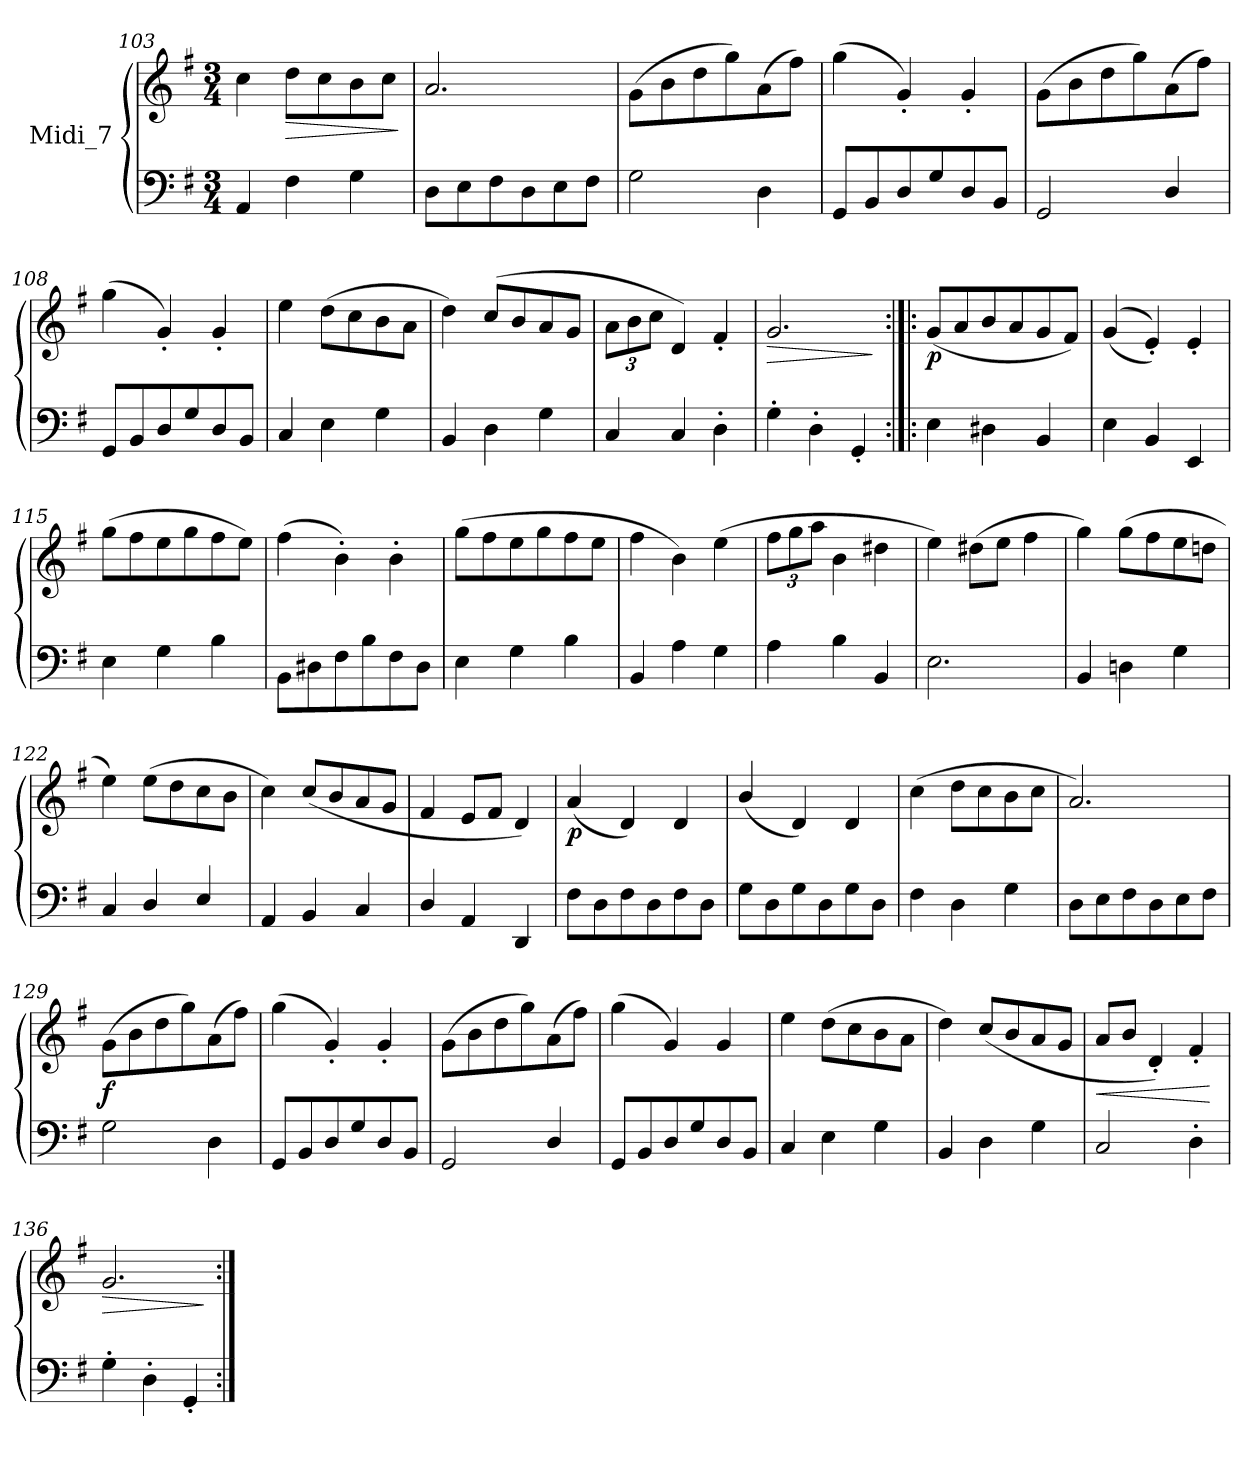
**kern	**kern	**dynam
*part1	*part1	*part1
*staff2	*staff1	*staff1/2
*I"Midi_7	*	*
!!LO:LB:g=z
*clefF4	*clefG2	*
*k[f#]	*k[f#]	*
*G:	*G:	*
*M3/4	*M3/4	*
=103	=103	=103
4AA/	4cc\	.
!	!	!LO:HP:b
4F#\	8dd\L	>
.	8cc\	.
4G\	8b\	.
.	8cc\J	.
.	.	]
=104	=104	=104
8D\L	2.a/	.
8E\	.	.
8F#\	.	.
8D\	.	.
8E\	.	.
8F#\J	.	.
=105	=105	=105
2G\	(8g\L	.
.	8b\	.
.	8dd\	.
.	8gg\)	.
4D\	(8a\	.
.	8ff#\J)	.
=106	=106	=106
8GG/L	(4gg\	.
8BB/	.	.
8D/	4g'/)	.
8G/	.	.
8D/	4g'/	.
8BB/J	.	.
=107	=107	=107
2GG/	(8g\L	.
.	8b\	.
.	8dd\	.
.	8gg\)	.
4D/	(8a\	.
.	8ff#\J)	.
=108	=108	=108
8GG/L	(4gg\	.
8BB/	.	.
8D/	4g'/)	.
8G/	.	.
8D/	4g'/	.
8BB/J	.	.
!!LO:LB:g=z
=109	=109	=109
4C/	4ee\	.
4E\	(8dd\L	.
.	8cc\	.
4G\	8b\	.
.	8a\J	.
=110	=110	=110
4BB/	4dd\)	.
4D\	(8cc/L	.
.	8b/	.
4G\	8a/	.
.	8g/J	.
=111	=111	=111
*	*Xbrackettup	*
4C/	12a\L	.
.	12b\	.
.	12cc\J	.
4C/	4d/)	.
4D'\	4f#'/	.
=112	=112	=112
!	!	!LO:HP:b
4G'\	2.g/	>
4D'\	.	.
4GG'/	.	.
.	.	]
!!LO:LB:g=z
=113:|!|:	=113:|!|:	=113:|!|:
!	!	!LO:DY:b
4E\	(8g/L	p
.	8a/	.
4D#X\	8b/	.
.	8a/	.
4BB/	8g/	.
.	8f#/J)	.
=114	=114	=114
4E\	((4g/	.
4BB/	4e'/))	.
4EE/	4e'/	.
=115	=115	=115
4E\	(8gg\L	.
.	8ff#\	.
4G\	8ee\	.
.	8gg\	.
4B\	8ff#\	.
.	8ee\J)	.
=116	=116	=116
8BB\L	(4ff#\	.
8D#X\	.	.
8F#\	4b'\)	.
8B\	.	.
8F#\	4b'\	.
8D#\J	.	.
!!LO:LB:g=z
=117	=117	=117
4E\	(8gg\L	.
.	8ff#\	.
4G\	8ee\	.
.	8gg\	.
4B\	8ff#\	.
.	8ee\J	.
=118	=118	=118
4BB/	4ff#\	.
4A\	4b\)	.
4G\	(4ee\	.
=119	=119	=119
4A\	12ff#\L	.
.	12gg\	.
.	12aa\J	.
4B\	4b\	.
4BB/	4dd#X\	.
=120	=120	=120
2.E\	4ee\)	.
.	(8dd#X\L	.
.	8ee\J	.
.	4ff#\	.
=121	=121	=121
4BB/	4gg\)	.
4Dn\	(8gg\L	.
.	8ff#\	.
4G\	8ee\	.
.	8ddn\J	.
=122	=122	=122
4C/	4ee\)	.
4D/	(8ee\L	.
.	8dd\	.
4E/	8cc\	.
.	8b\J	.
=123	=123	=123
4AA/	4cc\)	.
4BB/	(8cc/L	.
.	8b/	.
4C/	8a/	.
.	8g/J	.
!!LO:LB:g=z
=124	=124	=124
4D/	4f#/	.
4AA/	8e/L	.
.	8f#/J	.
4DD/	4d/)	.
=125	=125	=125
!	!	!LO:DY:b
8F#\L	(4a/	p
8D\	.	.
8F#\	4d/)	.
8D\	.	.
8F#\	4d/	.
8D\J	.	.
=126	=126	=126
8G\L	(4b/	.
8D\	.	.
8G\	4d/)	.
8D\	.	.
8G\	4d/	.
8D\J	.	.
=127	=127	=127
4F#\	(4cc\	.
4D\	8dd\L	.
.	8cc\	.
4G\	8b\	.
.	8cc\J	.
=128	=128	=128
8D\L	2.a/)	.
8E\	.	.
8F#\	.	.
8D\	.	.
8E\	.	.
8F#\J	.	.
=129	=129	=129
!	!	!LO:DY:b
2G\	(8g\L	f
.	8b\	.
.	8dd\	.
.	8gg\)	.
4D\	(8a\	.
.	8ff#\J)	.
!!LO:LB:g=z
=130	=130	=130
8GG/L	(4gg\	.
8BB/	.	.
8D/	4g'/)	.
8G/	.	.
8D/	4g'/	.
8BB/J	.	.
=131	=131	=131
2GG/	(8g\L	.
.	8b\	.
.	8dd\	.
.	8gg\)	.
4D/	(8a\	.
.	8ff#\J)	.
=132	=132	=132
8GG/L	(4gg\	.
8BB/	.	.
8D/	4g/)	.
8G/	.	.
8D/	4g/	.
8BB/J	.	.
=133	=133	=133
4C/	4ee\	.
4E\	(8dd\L	.
.	8cc\	.
4G\	8b\	.
.	8a\J	.
=134	=134	=134
4BB/	4dd\)	.
4D\	(8cc/L	.
.	8b/	.
4G\	8a/	.
.	8g/J	.
=135	=135	=135
!	!	!LO:HP:b
2C/	8a/L	<
.	8b/J	.
.	4d'/)	.
4D'\	4f#'/	.
.	.	[
=136	=136	=136
!	!	!LO:HP:b
4G'\	2.g/	>
4D'\	.	.
4GG'/	.	.
.	.	]
=:|!	=:|!	=:|!
*-	*-	*-
